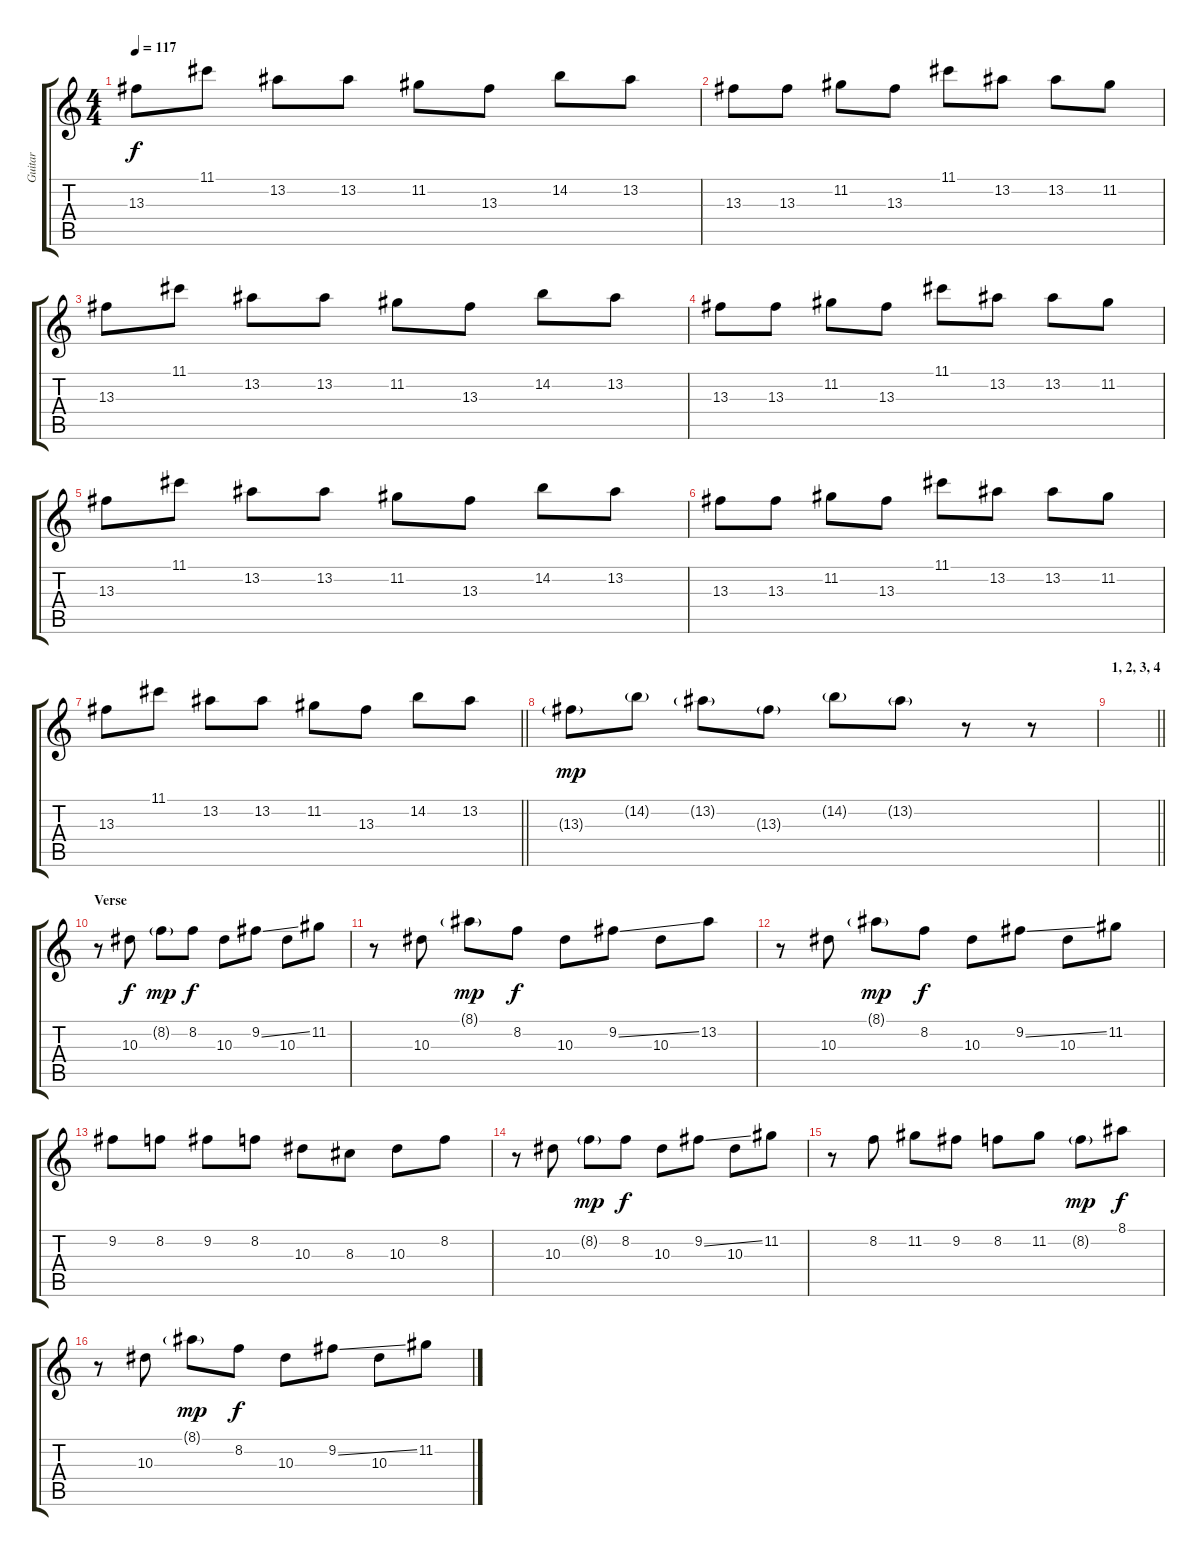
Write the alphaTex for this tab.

\track ("Guitar" "Guitar") {instrument overdrivenguitar}
\staff {score tabs}
\tuning (D4 A3 F3 C3 G2 C2) {hide}
\ts (4 4)
\tempo 117
\clef g2
\ks c
13.3.8{dy f} 11.1.8 13.2.8 13.2.8 11.2.8 13.3.8 14.2.8 13.2.8 |
13.3.8 13.3.8 11.2.8 13.3.8 11.1.8 13.2.8 13.2.8 11.2.8 |
13.3.8 11.1.8 13.2.8 13.2.8 11.2.8 13.3.8 14.2.8 13.2.8 |
13.3.8 13.3.8 11.2.8 13.3.8 11.1.8 13.2.8 13.2.8 11.2.8 |
13.3.8 11.1.8 13.2.8 13.2.8 11.2.8 13.3.8 14.2.8 13.2.8 |
13.3.8 13.3.8 11.2.8 13.3.8 11.1.8 13.2.8 13.2.8 11.2.8 |
\barLineRight lightlight
13.3.8 11.1.8 13.2.8 13.2.8 11.2.8 13.3.8 14.2.8 13.2.8 |
13.3{g}.8{dy mp volume 7} 14.2{g}.8 13.2{g}.8 13.3{g}.8 14.2{g}.8 13.2{g}.8 r.8{volume 13} r.8 |
\section ("" "1, 2, 3, 4")
\barLineRight lightlight
|
\section ("" "Verse")
r.8 10.3.8{dy f} 8.2{g}.8{dy mp} 8.2.8{dy f} 10.3.8 9.2{ss}.8 10.3.8 11.2.8 |
r.8 10.3.8 8.1{g}.8{dy mp} 8.2.8{dy f} 10.3.8 9.2{ss}.8 10.3.8 13.2.8 |
r.8 10.3.8 8.1{g}.8{dy mp} 8.2.8{dy f} 10.3.8 9.2{ss}.8 10.3.8 11.2.8 |
9.2.8 8.2.8 9.2.8 8.2.8 10.3.8 8.3.8 10.3.8 8.2.8 |
r.8 10.3.8 8.2{g}.8{dy mp} 8.2.8{dy f} 10.3.8 9.2{ss}.8 10.3.8 11.2.8 |
r.8 8.2.8 11.2.8 9.2.8 8.2.8 11.2.8 8.2{g}.8{dy mp} 8.1.8{dy f} |
r.8 10.3.8 8.1{g}.8{dy mp} 8.2.8{dy f} 10.3.8 9.2{ss}.8 10.3.8 11.2.8
